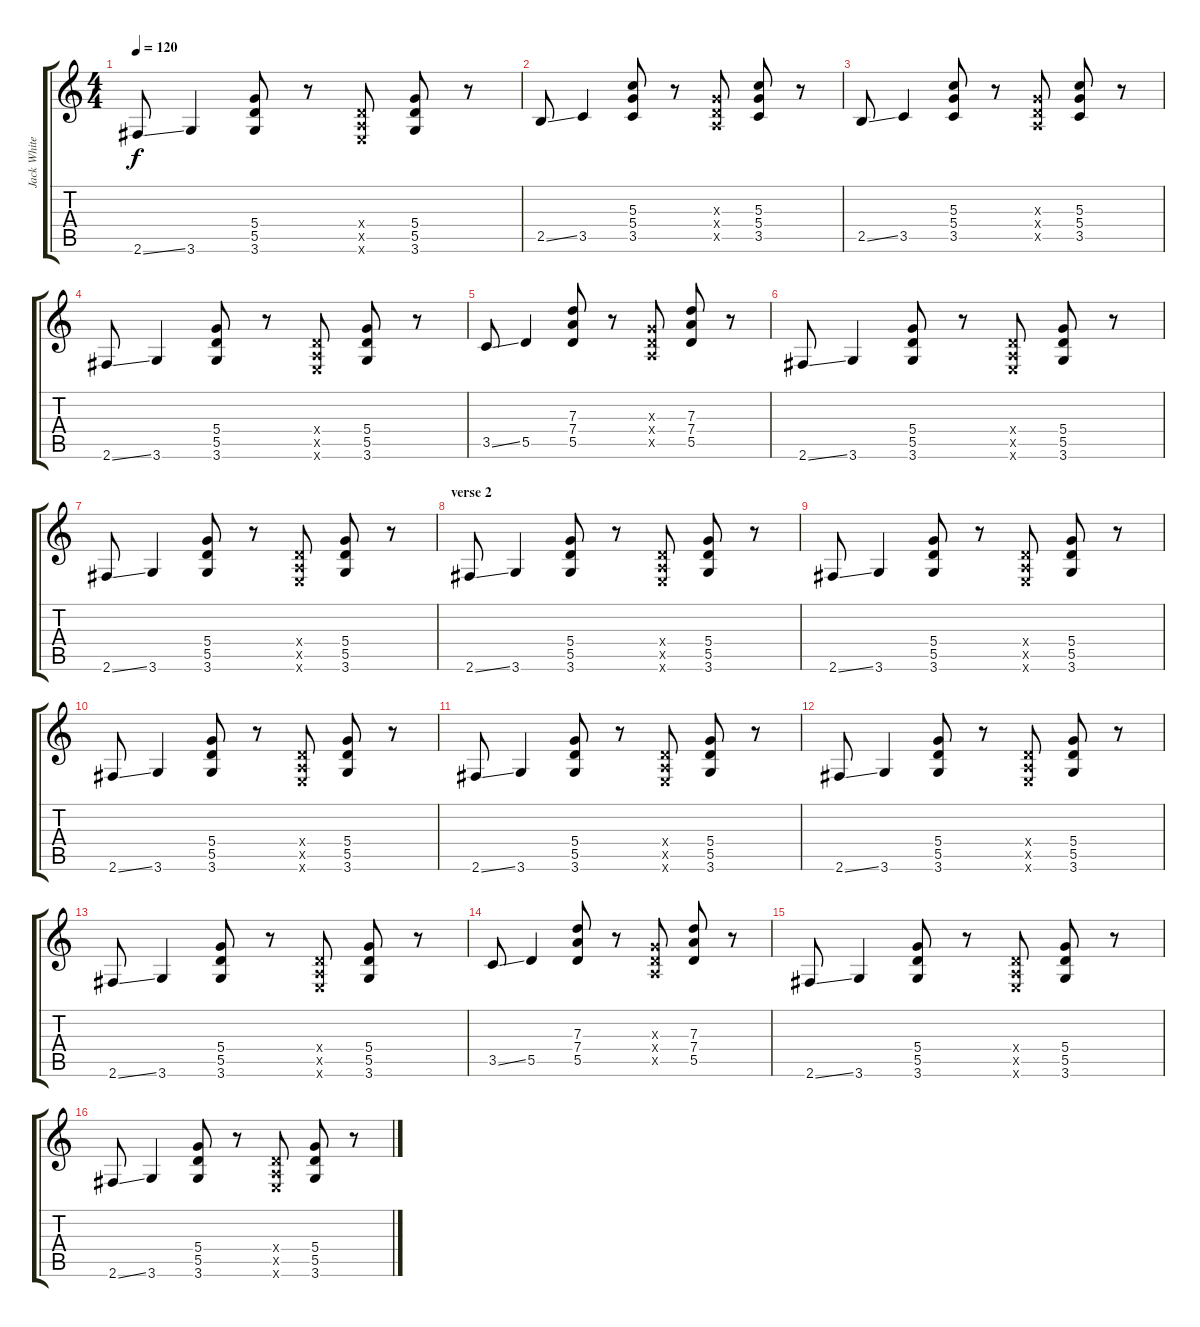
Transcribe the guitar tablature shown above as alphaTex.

\track ("Jack White" "Jack White") {instrument acousticguitarsteel}
\staff {score tabs}
\tuning (E4 B3 G3 D3 A2 E2) {hide}
\ts (4 4)
\tempo 120
\clef g2
\ks c
2.6{ss}.8{dy f} 3.6.4 (5.4 5.5 3.6).8 r.8 (0.4{x} 0.5{x} 0.6{x}).8 (5.4 5.5 3.6).8 r.8 |
2.5{ss}.8 3.5.4 (5.3 5.4 3.5).8 r.8 (0.3{x} 0.4{x} 0.5{x}).8 (5.3 5.4 3.5).8 r.8 |
2.5{ss}.8 3.5.4 (5.3 5.4 3.5).8 r.8 (0.3{x} 0.4{x} 0.5{x}).8 (5.3 5.4 3.5).8 r.8 |
2.6{ss}.8 3.6.4 (5.4 5.5 3.6).8 r.8 (0.4{x} 0.5{x} 0.6{x}).8 (5.4 5.5 3.6).8 r.8 |
3.5{ss}.8 5.5.4 (7.3 7.4 5.5).8 r.8 (0.3{x} 0.4{x} 0.5{x}).8 (7.3 7.4 5.5).8 r.8 |
2.6{ss}.8 3.6.4 (5.4 5.5 3.6).8 r.8 (0.4{x} 0.5{x} 0.6{x}).8 (5.4 5.5 3.6).8 r.8 |
2.6{ss}.8 3.6.4 (5.4 5.5 3.6).8 r.8 (0.4{x} 0.5{x} 0.6{x}).8 (5.4 5.5 3.6).8 r.8 |
\section ("" "verse 2")
2.6{ss}.8 3.6.4 (5.4 5.5 3.6).8 r.8 (0.4{x} 0.5{x} 0.6{x}).8 (5.4 5.5 3.6).8 r.8 |
2.6{ss}.8 3.6.4 (5.4 5.5 3.6).8 r.8 (0.4{x} 0.5{x} 0.6{x}).8 (5.4 5.5 3.6).8 r.8 |
2.6{ss}.8 3.6.4 (5.4 5.5 3.6).8 r.8 (0.4{x} 0.5{x} 0.6{x}).8 (5.4 5.5 3.6).8 r.8 |
2.6{ss}.8 3.6.4 (5.4 5.5 3.6).8 r.8 (0.4{x} 0.5{x} 0.6{x}).8 (5.4 5.5 3.6).8 r.8 |
2.6{ss}.8 3.6.4 (5.4 5.5 3.6).8 r.8 (0.4{x} 0.5{x} 0.6{x}).8 (5.4 5.5 3.6).8 r.8 |
2.6{ss}.8 3.6.4 (5.4 5.5 3.6).8 r.8 (0.4{x} 0.5{x} 0.6{x}).8 (5.4 5.5 3.6).8 r.8 |
3.5{ss}.8 5.5.4 (7.3 7.4 5.5).8 r.8 (0.3{x} 0.4{x} 0.5{x}).8 (7.3 7.4 5.5).8 r.8 |
2.6{ss}.8 3.6.4 (5.4 5.5 3.6).8 r.8 (0.4{x} 0.5{x} 0.6{x}).8 (5.4 5.5 3.6).8 r.8 |
2.6{ss}.8 3.6.4 (5.4 5.5 3.6).8 r.8 (0.4{x} 0.5{x} 0.6{x}).8 (5.4 5.5 3.6).8 r.8
